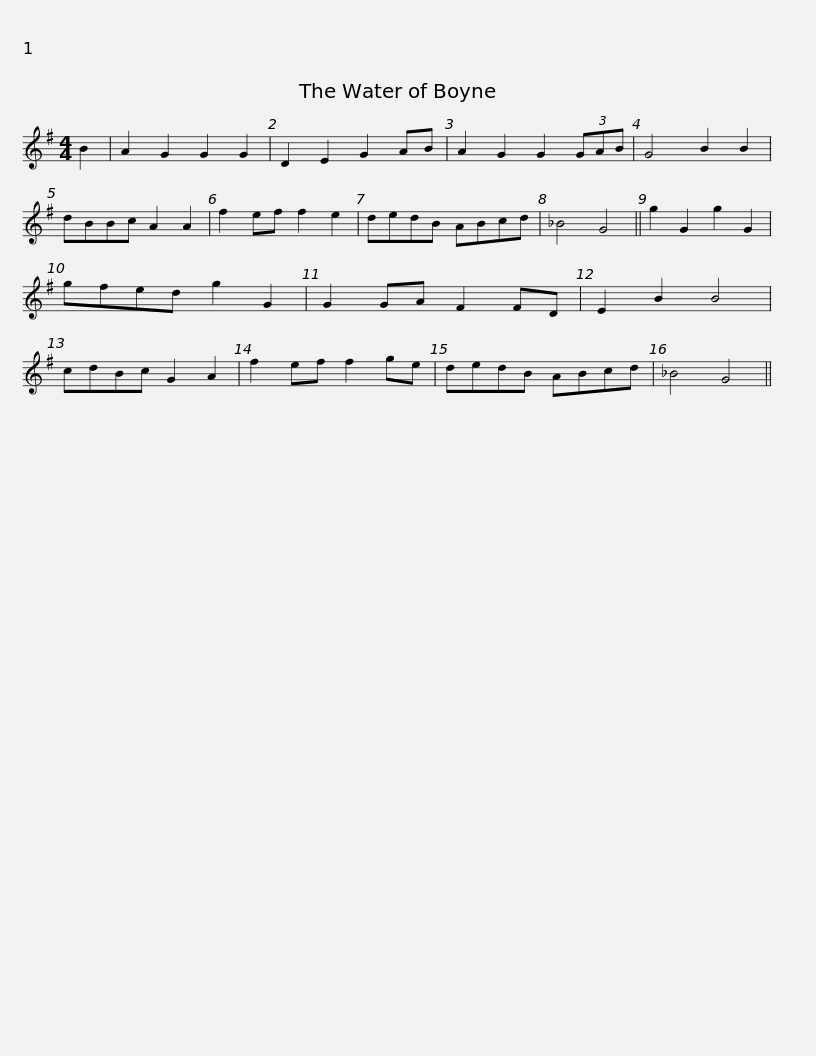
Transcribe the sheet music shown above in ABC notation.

X:1
L:1/8
M:4/4
I:linebreak $
K:G
V:1 treble
V:1
 B2 | A2 G2 G2 G2 | D2 E2 G2 AB | A2 G2 G2 (3GAB | G4 B2 B2 | %5
 dBBc A2 A2 | f2 ef f2 e2 | dedB ABcd | _B4 G4 ||$ g2 G2 g2 G2 | %10
 gfed g2 G2 | G2 GA F2 FD | E2 B2 B4 | cdBc G2 A2 | f2 ef f2 ge | %15
 dedB ABcd | _B4 G4 || %17
